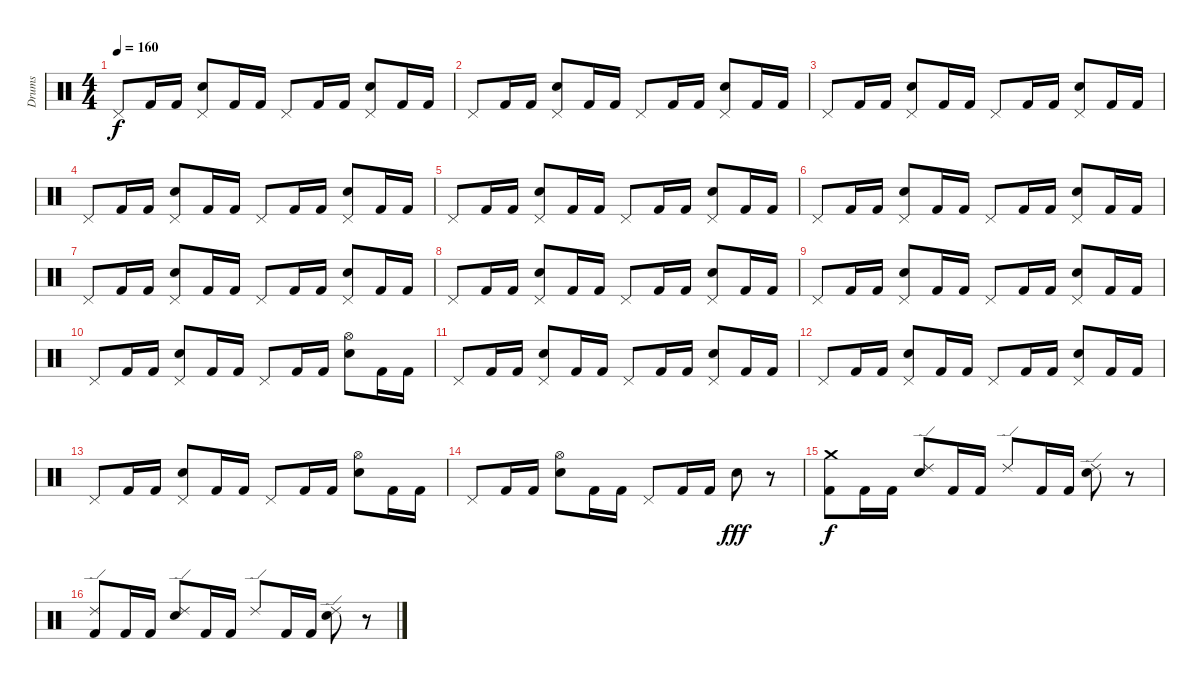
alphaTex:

\track ("Drums" "Drums") {instrument percussion}
\staff {score}
\articulation defaults
\ts (4 4)
\tempo 160
\clef neutral
\ks c "Pedal Hi-Hat (hit)".8{dy f} "Kick (hit) 2".16 "Kick (hit) 2".16
("Pedal Hi-Hat (hit)" "Snare (hit) 2").8 "Kick (hit) 2".16 "Kick (hit) 2".16 "Pedal Hi-Hat (hit)".8 "Kick (hit) 2".16 "Kick (hit) 2".16 ("Pedal Hi-Hat (hit)" "Snare (hit) 2").8 "Kick (hit) 2".16 "Kick (hit) 2".16 |
"Pedal Hi-Hat (hit)".8 "Kick (hit) 2".16 "Kick (hit) 2".16 ("Pedal Hi-Hat (hit)" "Snare (hit) 2").8 "Kick (hit) 2".16 "Kick (hit) 2".16 "Pedal Hi-Hat (hit)".8 "Kick (hit) 2".16 "Kick (hit) 2".16 ("Pedal Hi-Hat (hit)" "Snare (hit) 2").8 "Kick (hit) 2".16 "Kick (hit) 2".16 |
"Pedal Hi-Hat (hit)".8 "Kick (hit) 2".16 "Kick (hit) 2".16 ("Pedal Hi-Hat (hit)" "Snare (hit) 2").8 "Kick (hit) 2".16 "Kick (hit) 2".16 "Pedal Hi-Hat (hit)".8 "Kick (hit) 2".16 "Kick (hit) 2".16 ("Pedal Hi-Hat (hit)" "Snare (hit) 2").8 "Kick (hit) 2".16 "Kick (hit) 2".16 |
"Pedal Hi-Hat (hit)".8 "Kick (hit) 2".16 "Kick (hit) 2".16 ("Pedal Hi-Hat (hit)" "Snare (hit) 2").8 "Kick (hit) 2".16 "Kick (hit) 2".16 "Pedal Hi-Hat (hit)".8 "Kick (hit) 2".16 "Kick (hit) 2".16 ("Pedal Hi-Hat (hit)" "Snare (hit) 2").8 "Kick (hit) 2".16 "Kick (hit) 2".16 |
"Pedal Hi-Hat (hit)".8 "Kick (hit) 2".16 "Kick (hit) 2".16 ("Pedal Hi-Hat (hit)" "Snare (hit) 2").8 "Kick (hit) 2".16 "Kick (hit) 2".16 "Pedal Hi-Hat (hit)".8 "Kick (hit) 2".16 "Kick (hit) 2".16 ("Pedal Hi-Hat (hit)" "Snare (hit) 2").8 "Kick (hit) 2".16 "Kick (hit) 2".16 |
"Pedal Hi-Hat (hit)".8 "Kick (hit) 2".16 "Kick (hit) 2".16 ("Pedal Hi-Hat (hit)" "Snare (hit) 2").8 "Kick (hit) 2".16 "Kick (hit) 2".16 "Pedal Hi-Hat (hit)".8 "Kick (hit) 2".16 "Kick (hit) 2".16 ("Pedal Hi-Hat (hit)" "Snare (hit) 2").8 "Kick (hit) 2".16 "Kick (hit) 2".16 |
"Pedal Hi-Hat (hit)".8 "Kick (hit) 2".16 "Kick (hit) 2".16 ("Pedal Hi-Hat (hit)" "Snare (hit) 2").8 "Kick (hit) 2".16 "Kick (hit) 2".16 "Pedal Hi-Hat (hit)".8 "Kick (hit) 2".16 "Kick (hit) 2".16 ("Pedal Hi-Hat (hit)" "Snare (hit) 2").8 "Kick (hit) 2".16 "Kick (hit) 2".16 |
"Pedal Hi-Hat (hit)".8 "Kick (hit) 2".16 "Kick (hit) 2".16 ("Pedal Hi-Hat (hit)" "Snare (hit) 2").8 "Kick (hit) 2".16 "Kick (hit) 2".16 "Pedal Hi-Hat (hit)".8 "Kick (hit) 2".16 "Kick (hit) 2".16 ("Pedal Hi-Hat (hit)" "Snare (hit) 2").8 "Kick (hit) 2".16 "Kick (hit) 2".16 |
"Pedal Hi-Hat (hit)".8 "Kick (hit) 2".16 "Kick (hit) 2".16 ("Pedal Hi-Hat (hit)" "Snare (hit) 2").8 "Kick (hit) 2".16 "Kick (hit) 2".16 "Pedal Hi-Hat (hit)".8 "Kick (hit) 2".16 "Kick (hit) 2".16 ("Pedal Hi-Hat (hit)" "Snare (hit) 2").8 "Kick (hit) 2".16 "Kick (hit) 2".16 |
"Pedal Hi-Hat (hit)".8 "Kick (hit) 2".16 "Kick (hit) 2".16 ("Pedal Hi-Hat (hit)" "Snare (hit) 2").8 "Kick (hit) 2".16 "Kick (hit) 2".16 "Pedal Hi-Hat (hit)".8 "Kick (hit) 2".16 "Kick (hit) 2".16 ("Hi-Hat (open)" "Snare (hit) 2").8 "Kick (hit) 2".16 "Kick (hit) 2".16 |
"Pedal Hi-Hat (hit)".8 "Kick (hit) 2".16 "Kick (hit) 2".16 ("Pedal Hi-Hat (hit)" "Snare (hit) 2").8 "Kick (hit) 2".16 "Kick (hit) 2".16 "Pedal Hi-Hat (hit)".8 "Kick (hit) 2".16 "Kick (hit) 2".16 ("Pedal Hi-Hat (hit)" "Snare (hit) 2").8 "Kick (hit) 2".16 "Kick (hit) 2".16 |
"Pedal Hi-Hat (hit)".8 "Kick (hit) 2".16 "Kick (hit) 2".16 ("Pedal Hi-Hat (hit)" "Snare (hit) 2").8 "Kick (hit) 2".16 "Kick (hit) 2".16 "Pedal Hi-Hat (hit)".8 "Kick (hit) 2".16 "Kick (hit) 2".16 ("Pedal Hi-Hat (hit)" "Snare (hit) 2").8 "Kick (hit) 2".16 "Kick (hit) 2".16 |
"Pedal Hi-Hat (hit)".8 "Kick (hit) 2".16 "Kick (hit) 2".16 ("Pedal Hi-Hat (hit)" "Snare (hit) 2").8 "Kick (hit) 2".16 "Kick (hit) 2".16 "Pedal Hi-Hat (hit)".8 "Kick (hit) 2".16 "Kick (hit) 2".16 ("Hi-Hat (open)" "Snare (hit) 2").8 "Kick (hit) 2".16 "Kick (hit) 2".16 |
"Pedal Hi-Hat (hit)".8 "Kick (hit) 2".16 "Kick (hit) 2".16 ("Hi-Hat (open)" "Snare (hit) 2").8 "Kick (hit) 2".16 "Kick (hit) 2".16 "Pedal Hi-Hat (hit)".8 "Kick (hit) 2".16 "Kick (hit) 2".16 "Snare (hit) 2".8{dy fff} r.8 |
("Crash medium (hit)" "Kick (hit) 2").8{dy f} "Kick (hit) 2".16 "Kick (hit) 2".16 ("Ride (edge) 2" "Snare (hit) 2").8 "Kick (hit) 2".16 "Kick (hit) 2".16 "Ride (edge) 2".8 "Kick (hit) 2".16 "Kick (hit) 2".16 ("Ride (edge) 2" "Snare (hit) 2").8 r.8 |
("Ride (edge) 2" "Kick (hit) 2").8 "Kick (hit) 2".16 "Kick (hit) 2".16 ("Ride (edge) 2" "Snare (hit) 2").8 "Kick (hit) 2".16 "Kick (hit) 2".16 "Ride (edge) 2".8 "Kick (hit) 2".16 "Kick (hit) 2".16 ("Ride (edge) 2" "Snare (hit) 2").8 r.8
